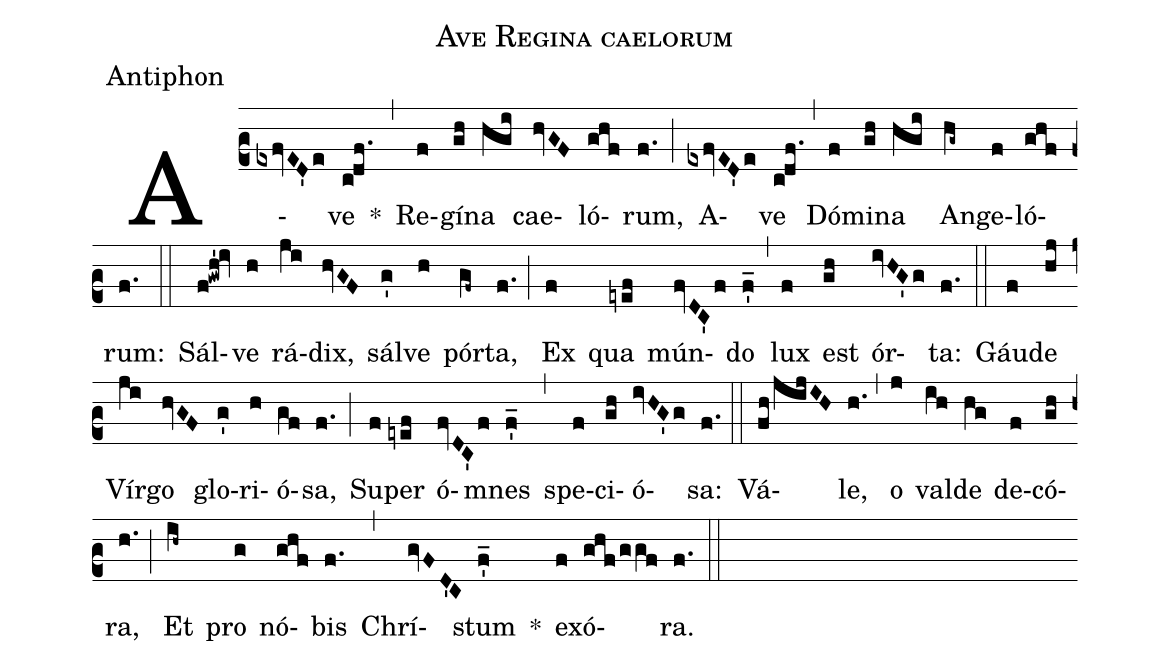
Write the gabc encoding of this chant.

name:Ave Regina caelorum;
annotation:Antiphon;
mode:6;
office-part:Antiphon;
%%
(c2) A(exfvED'e)ve(c!df.) *(,)
Re(f)gí(gh)na(hgi) cae(hvGF)ló(ghf)rum,(f.) (;)
A(exfvED'e)ve(c!df.) (,)
Dó(f)mi(gh)na(hgi) An(hg~)ge(f)ló(ghf)rum:(f.) (::)

Sál(f!gwh'!iv)ve(h) rá(ji)dix,(hvGF) sál(g')ve(h) pór(gf~)ta,(f.) (;)
Ex(f) qua(eyef) mún(fvDC'f)do(f'_) (,)
lux(f) est(gh) ór(ivHG'g)ta:(f.) (::)

Gáu(f)de(hj) Vír(ji)go(hvGF) glo(g')ri(h)ó(gf)sa,(f.) (;)
Su(f)per(eyef) ó(fvDC'f)mnes(f'_) (,)
spe(f)ci(gh)ó(ivHG'g)sa:(f.) (::)

Vá(fh/jijIH)le,(h.) (,)
o(j) va(ih)lde(hg) de(f)có(gh)ra,(h.) (;)
Et(ih~) pro(g) nó(ghf)bis(f.) (,)
Chrí(gvFD'C)stum(f'_) *() ex(f)ó(ghf/ggf)ra.(f.) (::)
